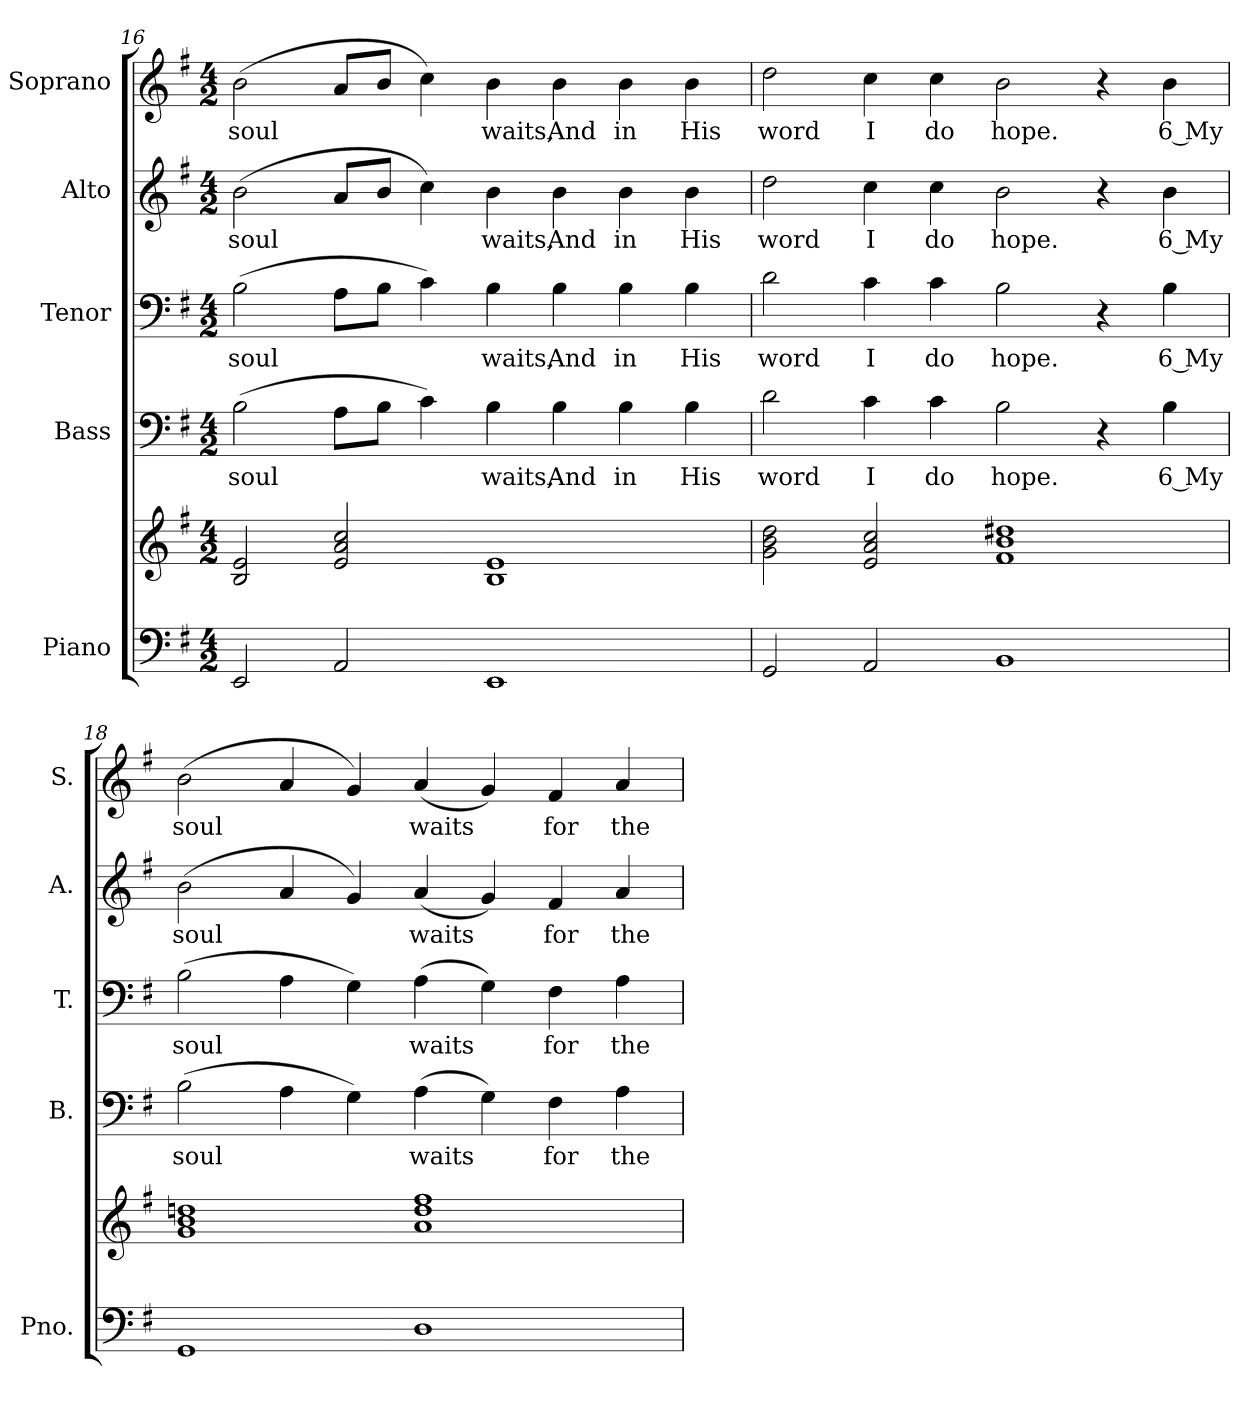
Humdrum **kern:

**kern	**kern	**kern	**text	**kern	**text	**kern	**text	**kern	**text
*part5	*part5	*part4	*part4	*part3	*part3	*part2	*part2	*part1	*part1
*staff6	*staff5	*staff4	*staff4	*staff3	*staff3	*staff2	*staff2	*staff1	*staff1
*I"Piano	*	*I"Bass	*	*I"Tenor	*	*I"Alto	*	*I"Soprano	*
*I'Pno.	*	*I'B.	*	*I'T.	*	*I'A.	*	*I'S.	*
*clefF4	*clefG2	*clefF4	*	*clefF4	*	*clefG2	*	*clefG2	*
*k[f#]	*k[f#]	*k[f#]	*	*k[f#]	*	*k[f#]	*	*k[f#]	*
*G:	*G:	*G:	*	*G:	*	*G:	*	*G:	*
*M4/2	*M4/2	*M4/2	*	*M4/2	*	*M4/2	*	*M4/2	*
=16	=16	=16	=16	=16	=16	=16	=16	=16	=16
!	!	!	!LO:LY:b:color=#000000	!	!	!	!	!	!
!	!	!	!	!	!LO:LY:b:color=#000000	!	!	!	!
!	!	!	!	!	!	!	!LO:LY:b:color=#000000	!	!
!	!	!	!	!	!	!	!	!	!LO:LY:b:color=#000000
2EEi/	2Bi/ 2ei	(2Bi\	soul	(2Bi\	soul	(2bi\	soul	(2bi\	soul
2AAi/	2ei/ 2ai 2cci	8Ai\L	.	8Ai\L	.	8ai/L	.	8ai/L	.
.	.	8Bi\J	.	8Bi\J	.	8bi/J	.	8bi/J	.
.	.	4ci\)	.	4ci\)	.	4cci\)	.	4cci\)	.
!	!	!	!LO:LY:b:color=#000000	!	!	!	!	!	!
!	!	!	!	!	!LO:LY:b:color=#000000	!	!	!	!
!	!	!	!	!	!	!	!LO:LY:b:color=#000000	!	!
!	!	!	!	!	!	!	!	!	!LO:LY:b:color=#000000
1EEi	1Bi 1ei	4Bi\	waits,	4Bi\	waits,	4bi\	waits,	4bi\	waits,
!	!	!	!LO:LY:b:color=#000000	!	!	!	!	!	!
!	!	!	!	!	!LO:LY:b:color=#000000	!	!	!	!
!	!	!	!	!	!	!	!LO:LY:b:color=#000000	!	!
!	!	!	!	!	!	!	!	!	!LO:LY:b:color=#000000
.	.	4Bi\	And	4Bi\	And	4bi\	And	4bi\	And
!	!	!	!LO:LY:b:color=#000000	!	!	!	!	!	!
!	!	!	!	!	!LO:LY:b:color=#000000	!	!	!	!
!	!	!	!	!	!	!	!LO:LY:b:color=#000000	!	!
!	!	!	!	!	!	!	!	!	!LO:LY:b:color=#000000
.	.	4Bi\	in	4Bi\	in	4bi\	in	4bi\	in
!	!	!	!LO:LY:b:color=#000000	!	!	!	!	!	!
!	!	!	!	!	!LO:LY:b:color=#000000	!	!	!	!
!	!	!	!	!	!	!	!LO:LY:b:color=#000000	!	!
!	!	!	!	!	!	!	!	!	!LO:LY:b:color=#000000
.	.	4Bi\	His	4Bi\	His	4bi\	His	4bi\	His
!!LO:PB:g=z
=17	=17	=17	=17	=17	=17	=17	=17	=17	=17
!	!	!	!LO:LY:b:color=#000000	!	!	!	!	!	!
!	!	!	!	!	!LO:LY:b:color=#000000	!	!	!	!
!	!	!	!	!	!	!	!LO:LY:b:color=#000000	!	!
!	!	!	!	!	!	!	!	!	!LO:LY:b:color=#000000
2GGi/	2gi\ 2bi 2ddi	2di\	word	2di\	word	2ddi\	word	2ddi\	word
!	!	!	!LO:LY:b:color=#000000	!	!	!	!	!	!
!	!	!	!	!	!LO:LY:b:color=#000000	!	!	!	!
!	!	!	!	!	!	!	!LO:LY:b:color=#000000	!	!
!	!	!	!	!	!	!	!	!	!LO:LY:b:color=#000000
2AAi/	2ei/ 2ai 2cci	4ci\	I	4ci\	I	4cci\	I	4cci\	I
!	!	!	!LO:LY:b:color=#000000	!	!	!	!	!	!
!	!	!	!	!	!LO:LY:b:color=#000000	!	!	!	!
!	!	!	!	!	!	!	!LO:LY:b:color=#000000	!	!
!	!	!	!	!	!	!	!	!	!LO:LY:b:color=#000000
.	.	4ci\	do	4ci\	do	4cci\	do	4cci\	do
!	!	!	!LO:LY:b:color=#000000	!	!	!	!	!	!
!	!	!	!	!	!LO:LY:b:color=#000000	!	!	!	!
!	!	!	!	!	!	!	!LO:LY:b:color=#000000	!	!
!	!	!	!	!	!	!	!	!	!LO:LY:b:color=#000000
1BBi	1f#i 1bi 1dd#Xi	2Bi\	hope.	2Bi\	hope.	2bi\	hope.	2bi\	hope.
.	.	4r	.	4r	.	4r	.	4r	.
!	!	!	!LO:LY:b:color=#000000	!	!	!	!	!	!
!	!	!	!	!	!LO:LY:b:color=#000000	!	!	!	!
!	!	!	!	!	!	!	!LO:LY:b:color=#000000	!	!
!	!	!	!	!	!	!	!	!	!LO:LY:b:color=#000000
.	.	4Bi\	6 My	4Bi\	6 My	4bi\	6 My	4bi\	6 My
=18	=18	=18	=18	=18	=18	=18	=18	=18	=18
!	!	!	!LO:LY:b:color=#000000	!	!	!	!	!	!
!	!	!	!	!	!LO:LY:b:color=#000000	!	!	!	!
!	!	!	!	!	!	!	!LO:LY:b:color=#000000	!	!
!	!	!	!	!	!	!	!	!	!LO:LY:b:color=#000000
1GGi	1gi 1bi 1ddni	(2Bi\	soul	(2Bi\	soul	(2bi\	soul	(2bi\	soul
.	.	4Ai\	.	4Ai\	.	4ai/	.	4ai/	.
.	.	4Gi\)	.	4Gi\)	.	4gi/)	.	4gi/)	.
!	!	!	!LO:LY:b:color=#000000	!	!	!	!	!	!
!	!	!	!	!	!LO:LY:b:color=#000000	!	!	!	!
!	!	!	!	!	!	!	!LO:LY:b:color=#000000	!	!
!	!	!	!	!	!	!	!	!	!LO:LY:b:color=#000000
1Di	1ai 1ddi 1ff#i	(4Ai\	waits	(4Ai\	waits	(4ai/	waits	(4ai/	waits
.	.	4Gi\)	.	4Gi\)	.	4gi/)	.	4gi/)	.
!	!	!	!LO:LY:b:color=#000000	!	!	!	!	!	!
!	!	!	!	!	!LO:LY:b:color=#000000	!	!	!	!
!	!	!	!	!	!	!	!LO:LY:b:color=#000000	!	!
!	!	!	!	!	!	!	!	!	!LO:LY:b:color=#000000
.	.	4F#i\	for	4F#i\	for	4f#i/	for	4f#i/	for
!	!	!	!LO:LY:b:color=#000000	!	!	!	!	!	!
!	!	!	!	!	!LO:LY:b:color=#000000	!	!	!	!
!	!	!	!	!	!	!	!LO:LY:b:color=#000000	!	!
!	!	!	!	!	!	!	!	!	!LO:LY:b:color=#000000
.	.	4Ai\	the	4Ai\	the	4ai/	the	4ai/	the
=	=	=	=	=	=	=	=	=	=
*-	*-	*-	*-	*-	*-	*-	*-	*-	*-
